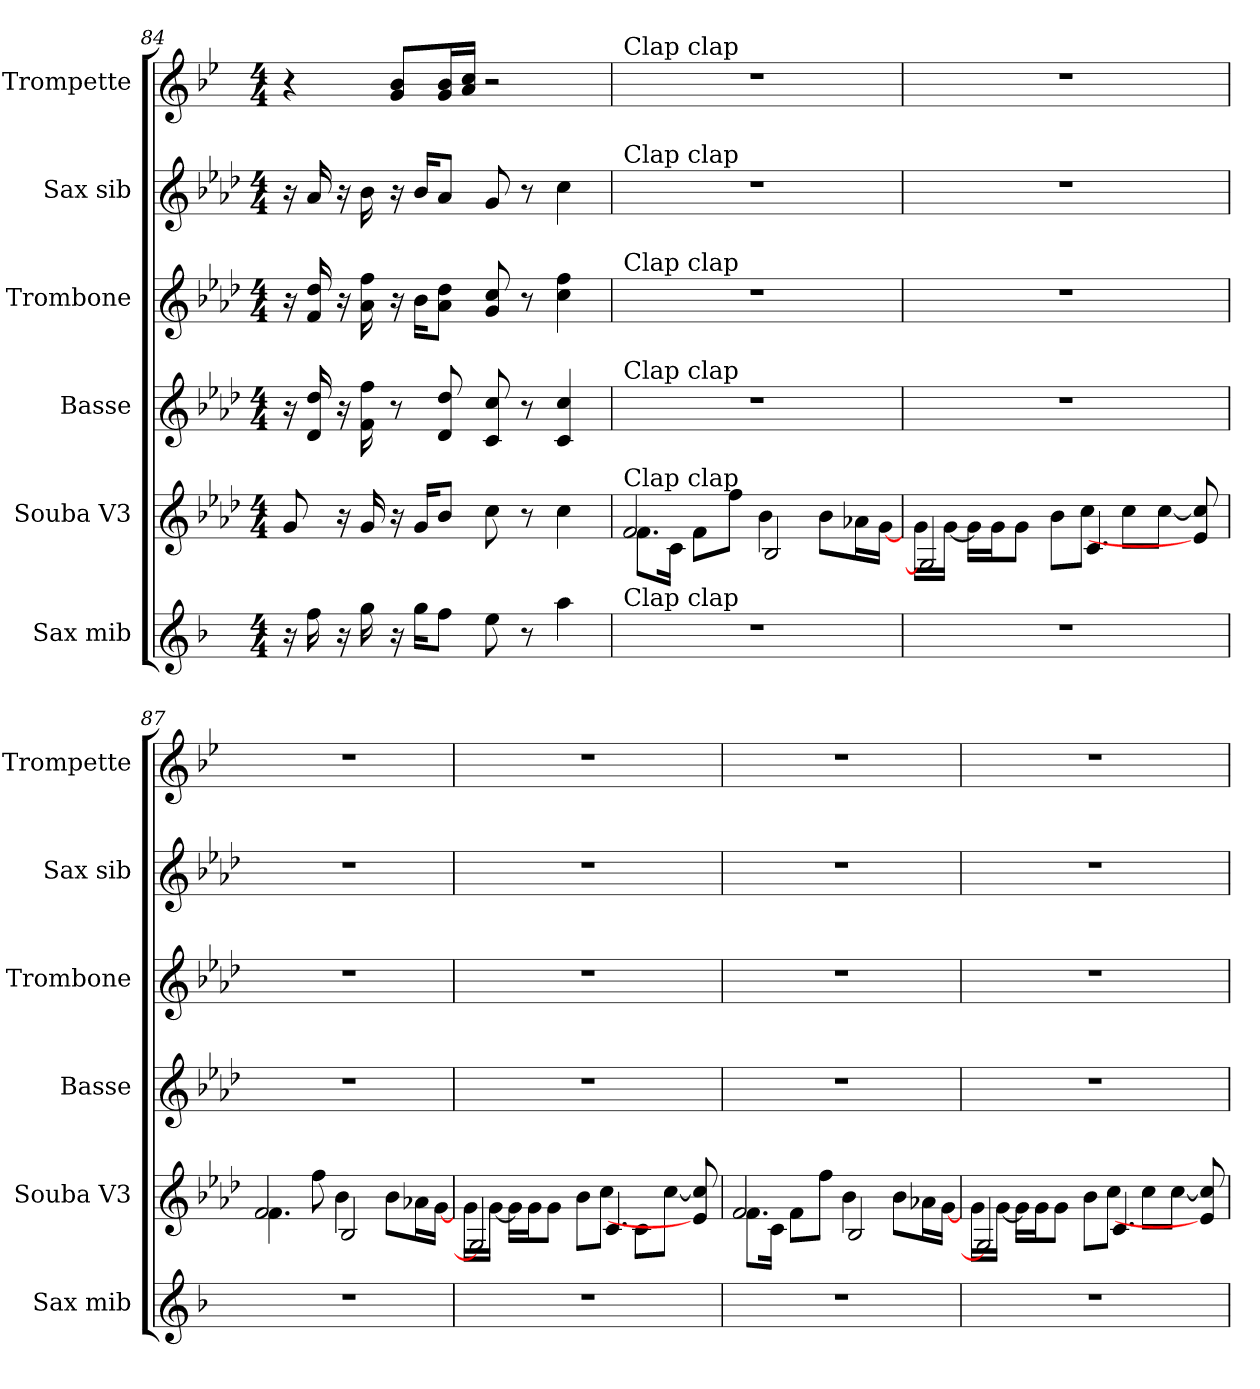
**kern	**kern	**kern	**kern	**kern	**kern
*part6	*part5	*part4	*part3	*part2	*part1
*staff6	*staff5	*staff4	*staff3	*staff2	*staff1
*I"Sax mib	*I"Souba V3	*I"Basse	*I"Trombone	*I"Sax sib	*I"Trompette
*I'Sax mib	*I'Souba V3	*I'Basse	*I'Trombone	*I'Sax sib	*I'Trompette
*clefG2	*clefG2	*clefG2	*clefG2	*clefG2	*clefG2
*ITrd5c9	*ITrd15c26	*ITrd8c14	*ITrd8c14	*ITrd8c14	*ITrd1c2
*k[b-e-a-d-]	*k[b-e-a-d-]	*k[b-e-a-d-]	*k[b-e-a-d-]	*k[b-e-a-d-]	*k[b-e-a-d-]
*M4/4	*M4/4	*M4/4	*M4/4	*M4/4	*M4/4
=84	=84	=84	=84	=84	=84
16r	8GG	16r	16r	16r	4r
16a-	.	16D- 16d-	16F 16d-	16A-	.
16r	16r	16r	16r	16r	.
16b-	16GG	16F 16f	16A- 16f	16B-	.
16r	16r	8r	16r	16r	8f 8a-L
16b-KL	16GGKL	.	16B-KL	16B-KL	.
8a-J	8BB-J	8D- 8d-	8A- 8d-J	8A-J	16f 16a-L
.	.	.	.	.	16g 16b-JJ
8g	8C	8C 8c	8G 8c	8G	2r
8r	8r	8r	8r	8r	.
4cc	4C	4C 4c	4c 4f	4c	.
=85	=85	=85	=85	=85	=85
*	*^	*	*	*	*
!	!	!	!	!	!	!LO:TX:t=Clap clap
!	!	!	!	!	!LO:TX:t=Clap clap	!
!	!	!	!	!LO:TX:t=Clap clap	!	!
!	!	!	!LO:TX:t=Clap clap	!	!	!
!	!LO:TX:t=Clap clap	!	!	!	!	!
!LO:TX:t=Clap clap	!	!	!	!	!	!
1r	2FF	8.FFL	1r	1r	1r	1r
.	.	16CCJk	.	.	.	.
.	.	8FFL	.	.	.	.
.	.	8FJ	.	.	.	.
.	2BBB-	4BB-	.	.	.	.
.	.	8BB-L	.	.	.	.
.	.	16AA-XL	.	.	.	.
.	.	[16GGJJ	.	.	.	.
=86	=86	=86	=86	=86	=86	=86
1r	2GGG]	16GGLL	1r	1r	1r	1r
.	.	[16GGJJ	.	.	.	.
.	.	16GGLL]	.	.	.	.
.	.	16GGJ	.	.	.	.
.	.	8GGJ	.	.	.	.
.	.	8BB-L	.	.	.	.
.	4.CC	8CJ	.	.	.	.
.	.	8CL	.	.	.	.
.	.	[8CJ	.	.	.	.
.	8EEn] 8C]	8ryy	.	.	.	.
=87	=87	=87	=87	=87	=87	=87
1r	2FF	4.FF	1r	1r	1r	1r
.	.	8F	.	.	.	.
.	2BBB-	4BB-	.	.	.	.
.	.	8BB-L	.	.	.	.
.	.	16AA-XL	.	.	.	.
.	.	[16GGJJ	.	.	.	.
=88	=88	=88	=88	=88	=88	=88
1r	2GGG]	16GGLL	1r	1r	1r	1r
.	.	[16GGJJ	.	.	.	.
.	.	16GGLL]	.	.	.	.
.	.	16GGJ	.	.	.	.
.	.	8GGJ	.	.	.	.
.	.	8BB-L	.	.	.	.
.	4.CC	8CJ	.	.	.	.
.	.	8CCL	.	.	.	.
.	.	[8CJ	.	.	.	.
.	8EEn] 8C]	8ryy	.	.	.	.
=89	=89	=89	=89	=89	=89	=89
1r	2FF	8.FFL	1r	1r	1r	1r
.	.	16CCJk	.	.	.	.
.	.	8FFL	.	.	.	.
.	.	8FJ	.	.	.	.
.	2BBB-	4BB-	.	.	.	.
.	.	8BB-L	.	.	.	.
.	.	16AA-XL	.	.	.	.
.	.	[16GGJJ	.	.	.	.
=90	=90	=90	=90	=90	=90	=90
1r	2GGG]	16GGLL	1r	1r	1r	1r
.	.	[16GGJJ	.	.	.	.
.	.	16GGLL]	.	.	.	.
.	.	16GGJ	.	.	.	.
.	.	8GGJ	.	.	.	.
.	.	8BB-L	.	.	.	.
.	4.CC	8CJ	.	.	.	.
.	.	8CL	.	.	.	.
.	.	[8CJ	.	.	.	.
.	8EEn] 8C]	8ryy	.	.	.	.
*	*v	*v	*	*	*	*
=	=	=	=	=	=
*-	*-	*-	*-	*-	*-
